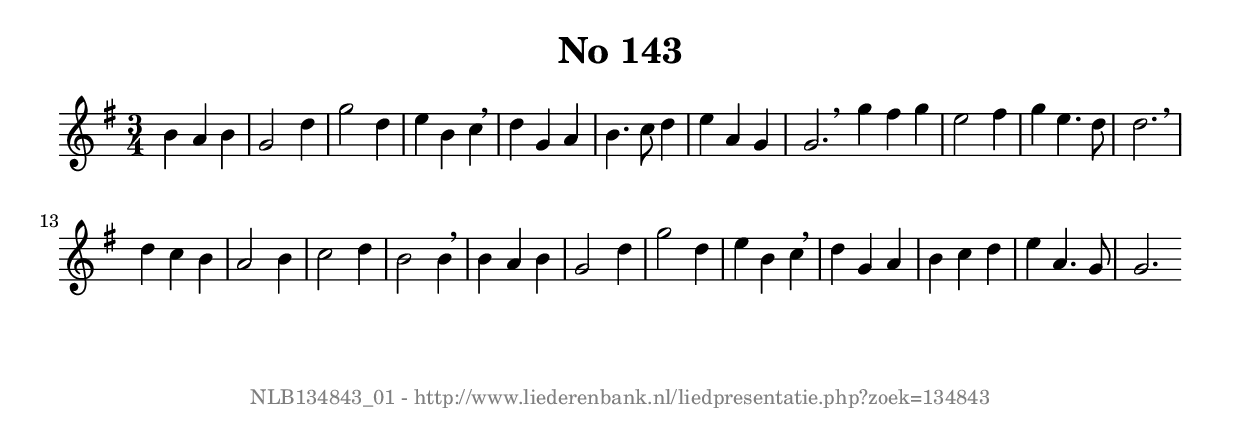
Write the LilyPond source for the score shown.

%
% produced by wce2krn 1.64 (7 June 2014)
%
\version"2.16"
#(append! paper-alist '(("long" . (cons (* 210 mm) (* 2000 mm)))))
#(set-default-paper-size "long")
sb = {\breathe}
mBreak = {\breathe }
bBreak = {\breathe }
x = {\once\override NoteHead #'style = #'cross }
gl=\glissando
itime={\override Staff.TimeSignature #'stencil = ##f }
ficta = {\once\set suggestAccidentals = ##t}
fine = {\once\override Score.RehearsalMark #'self-alignment-X = #1 \mark \markup {\italic{Fine}}}
dc = {\once\override Score.RehearsalMark #'self-alignment-X = #1 \mark \markup {\italic{D.C.}}}
dcf = {\once\override Score.RehearsalMark #'self-alignment-X = #1 \mark \markup {\italic{D.C. al Fine}}}
dcc = {\once\override Score.RehearsalMark #'self-alignment-X = #1 \mark \markup {\italic{D.C. al Coda}}}
ds = {\once\override Score.RehearsalMark #'self-alignment-X = #1 \mark \markup {\italic{D.S.}}}
dsf = {\once\override Score.RehearsalMark #'self-alignment-X = #1 \mark \markup {\italic{D.S. al Fine}}}
dsc = {\once\override Score.RehearsalMark #'self-alignment-X = #1 \mark \markup {\italic{D.S. al Coda}}}
pv = {\set Score.repeatCommands = #'((volta "1"))}
sv = {\set Score.repeatCommands = #'((volta "2"))}
tv = {\set Score.repeatCommands = #'((volta "3"))}
qv = {\set Score.repeatCommands = #'((volta "4"))}
xv = {\set Score.repeatCommands = #'((volta #f))}
\header{ tagline = ""
title = "No 143"
}
\score {{
\key g \major
\relative g'
{
\set melismaBusyProperties = #'()
\time 3/4
\tempo 4=120
\override Score.MetronomeMark #'transparent = ##t
\override Score.RehearsalMark #'break-visibility = #(vector #t #t #f)
b4 a b g2 d'4 g2 d4 e b c \sb d g, a b4. c8 d4 e a, g g2. \bar ":|:" \bBreak
g'4 fis g e2 fis4 g e4. d8 d2. \sb d4 c b a2 b4 c2 d4 b2 b4 \sb \mBreak \bar "|"
b4 a b g2 d'4 g2 d4 e b c \sb d g, a b c d e a,4. g8 g2. \bar ":|"
 }}
 \midi { }
 \layout {
            indent = 0.0\cm
}
}
\markup { \vspace #0 } \markup { \with-color #grey \fill-line { \center-column { \smaller "NLB134843_01 - http://www.liederenbank.nl/liedpresentatie.php?zoek=134843" } } }
